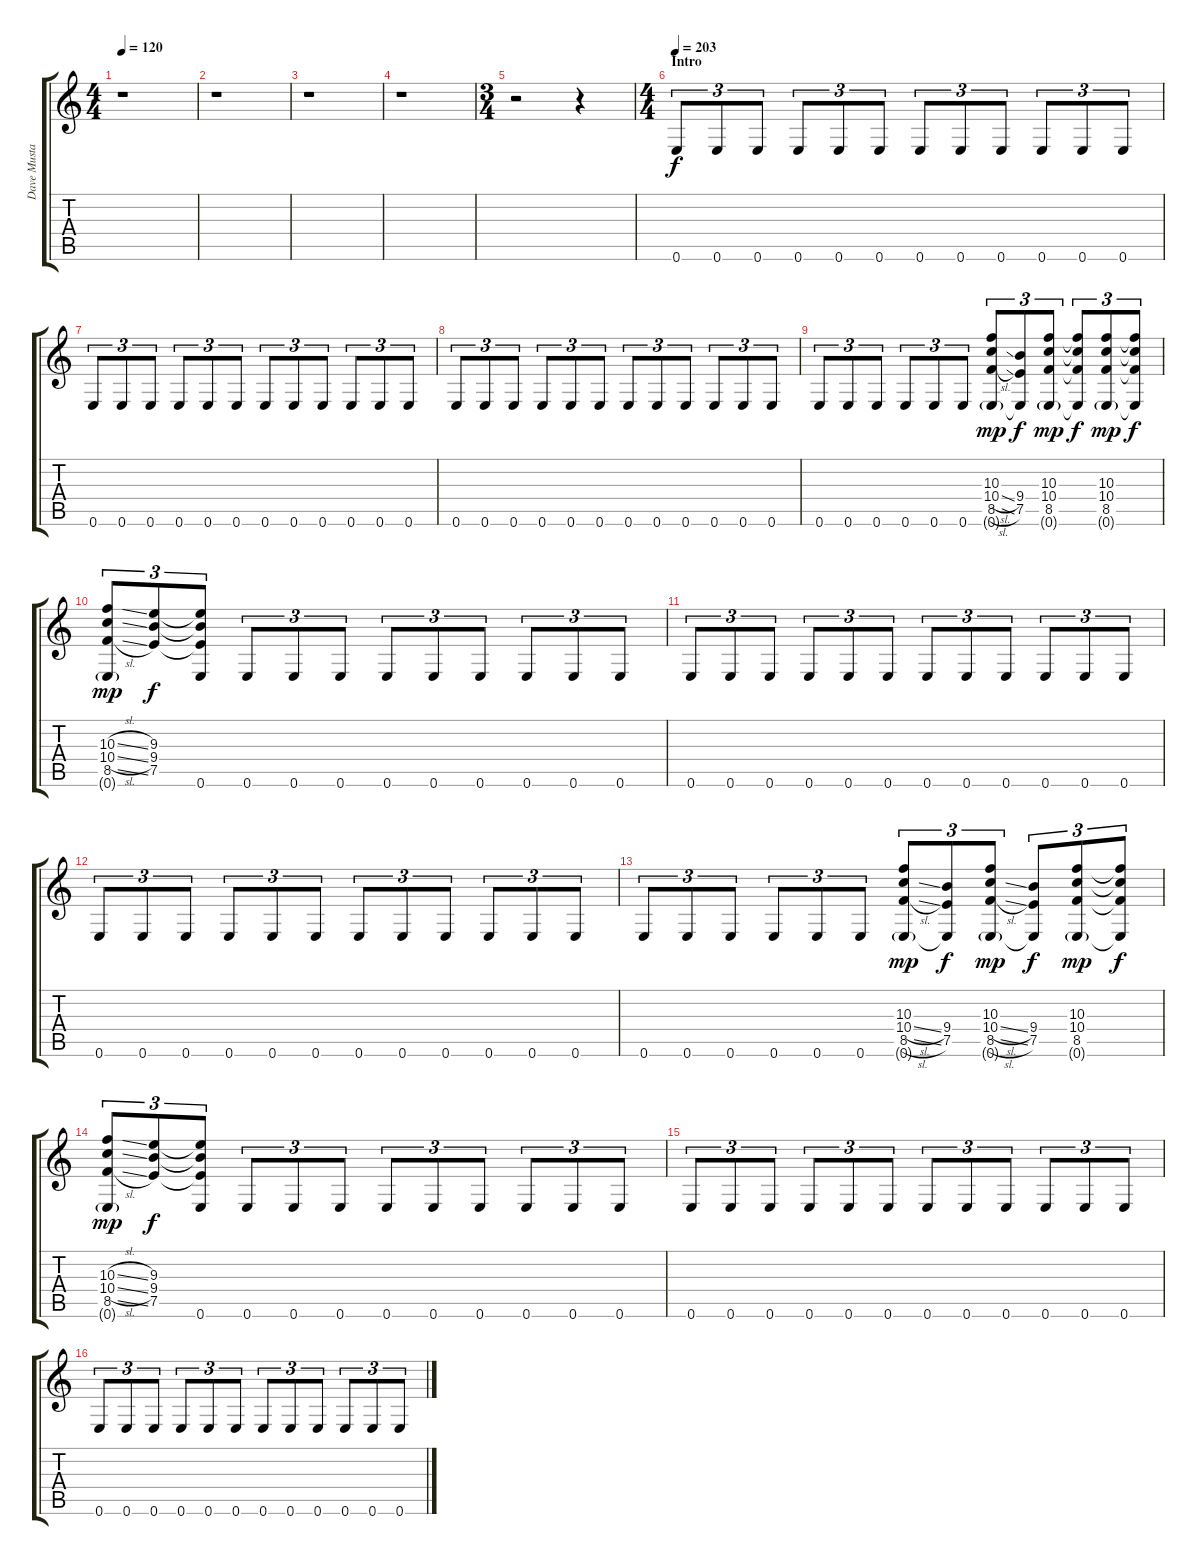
\track ("Dave Mustaine" "Dave Musta") {instrument distortionguitar}
\staff {score tabs}
\tuning (E4 B3 G3 D3 A2 E2) {hide}
\ts (4 4)
\tempo 120
\tempo 80
\tempo 120
\clef g2
\ks c
r.1{dy f instrument distortionguitar} |
r.1 |
r.1 |
r.1 |
\ts (3 4)
r.2 r.4 |
\ts (4 4)
\section ("" "Intro")
\tempo 203
0.6.8{tu (3 2)} 0.6.8{tu (3 2)} 0.6.8{tu (3 2)} 0.6.8{tu (3 2)} 0.6.8{tu (3 2)} 0.6.8{tu (3 2)} 0.6.8{tu (3 2)} 0.6.8{tu (3 2)} 0.6.8{tu (3 2)} 0.6.8{tu (3 2)} 0.6.8{tu (3 2)} 0.6.8{tu (3 2)} |
0.6.8{tu (3 2)} 0.6.8{tu (3 2)} 0.6.8{tu (3 2)} 0.6.8{tu (3 2)} 0.6.8{tu (3 2)} 0.6.8{tu (3 2)} 0.6.8{tu (3 2)} 0.6.8{tu (3 2)} 0.6.8{tu (3 2)} 0.6.8{tu (3 2)} 0.6.8{tu (3 2)} 0.6.8{tu (3 2)} |
0.6.8{tu (3 2)} 0.6.8{tu (3 2)} 0.6.8{tu (3 2)} 0.6.8{tu (3 2)} 0.6.8{tu (3 2)} 0.6.8{tu (3 2)} 0.6.8{tu (3 2)} 0.6.8{tu (3 2)} 0.6.8{tu (3 2)} 0.6.8{tu (3 2)} 0.6.8{tu (3 2)} 0.6.8{tu (3 2)} |
0.6.8{tu (3 2)} 0.6.8{tu (3 2)} 0.6.8{tu (3 2)} 0.6.8{tu (3 2)} 0.6.8{tu (3 2)} 0.6.8{tu (3 2)} (10.3 10.4{sl} 8.5{sl} 0.6{g}).8{tu (3 2) dy mp} (9.4 7.5 0.6{t}).8{tu (3 2) dy f} (10.3 10.4 8.5 0.6{g}).8{tu (3 2) dy mp} (10.3{t} 10.4{t} 8.5{t} 0.6{t}).8{tu (3 2) dy f} (10.3 10.4 8.5 0.6{g}).8{tu (3 2) dy mp} (10.3{t} 10.4{t} 8.5{t} 0.6{t}).8{tu (3 2) dy f} |
(10.3{sl} 10.4{sl} 8.5{sl} 0.6{g}).8{tu (3 2) dy mp} (9.3 9.4 7.5).8{tu (3 2) dy f} (9.3{t} 9.4{t} 7.5{t} 0.6).8{tu (3 2)} 0.6.8{tu (3 2)} 0.6.8{tu (3 2)} 0.6.8{tu (3 2)} 0.6.8{tu (3 2)} 0.6.8{tu (3 2)} 0.6.8{tu (3 2)} 0.6.8{tu (3 2)} 0.6.8{tu (3 2)} 0.6.8{tu (3 2)} |
0.6.8{tu (3 2)} 0.6.8{tu (3 2)} 0.6.8{tu (3 2)} 0.6.8{tu (3 2)} 0.6.8{tu (3 2)} 0.6.8{tu (3 2)} 0.6.8{tu (3 2)} 0.6.8{tu (3 2)} 0.6.8{tu (3 2)} 0.6.8{tu (3 2)} 0.6.8{tu (3 2)} 0.6.8{tu (3 2)} |
0.6.8{tu (3 2)} 0.6.8{tu (3 2)} 0.6.8{tu (3 2)} 0.6.8{tu (3 2)} 0.6.8{tu (3 2)} 0.6.8{tu (3 2)} 0.6.8{tu (3 2)} 0.6.8{tu (3 2)} 0.6.8{tu (3 2)} 0.6.8{tu (3 2)} 0.6.8{tu (3 2)} 0.6.8{tu (3 2)} |
0.6.8{tu (3 2)} 0.6.8{tu (3 2)} 0.6.8{tu (3 2)} 0.6.8{tu (3 2)} 0.6.8{tu (3 2)} 0.6.8{tu (3 2)} (10.3 10.4{sl} 8.5{sl} 0.6{g}).8{tu (3 2) dy mp} (9.4 7.5 0.6{t}).8{tu (3 2) dy f} (10.3 10.4{sl} 8.5{sl} 0.6{g}).8{tu (3 2) dy mp} (9.4 7.5 0.6{t}).8{tu (3 2) dy f} (10.3 10.4 8.5 0.6{g}).8{tu (3 2) dy mp} (10.3{t} 10.4{t} 8.5{t} 0.6{t}).8{tu (3 2) dy f} |
(10.3{sl} 10.4{sl} 8.5{sl} 0.6{g}).8{tu (3 2) dy mp} (9.3 9.4 7.5).8{tu (3 2) dy f} (9.3{t} 9.4{t} 7.5{t} 0.6).8{tu (3 2)} 0.6.8{tu (3 2)} 0.6.8{tu (3 2)} 0.6.8{tu (3 2)} 0.6.8{tu (3 2)} 0.6.8{tu (3 2)} 0.6.8{tu (3 2)} 0.6.8{tu (3 2)} 0.6.8{tu (3 2)} 0.6.8{tu (3 2)} |
0.6.8{tu (3 2)} 0.6.8{tu (3 2)} 0.6.8{tu (3 2)} 0.6.8{tu (3 2)} 0.6.8{tu (3 2)} 0.6.8{tu (3 2)} 0.6.8{tu (3 2)} 0.6.8{tu (3 2)} 0.6.8{tu (3 2)} 0.6.8{tu (3 2)} 0.6.8{tu (3 2)} 0.6.8{tu (3 2)} |
0.6.8{tu (3 2)} 0.6.8{tu (3 2)} 0.6.8{tu (3 2)} 0.6.8{tu (3 2)} 0.6.8{tu (3 2)} 0.6.8{tu (3 2)} 0.6.8{tu (3 2)} 0.6.8{tu (3 2)} 0.6.8{tu (3 2)} 0.6.8{tu (3 2)} 0.6.8{tu (3 2)} 0.6.8{tu (3 2)}
